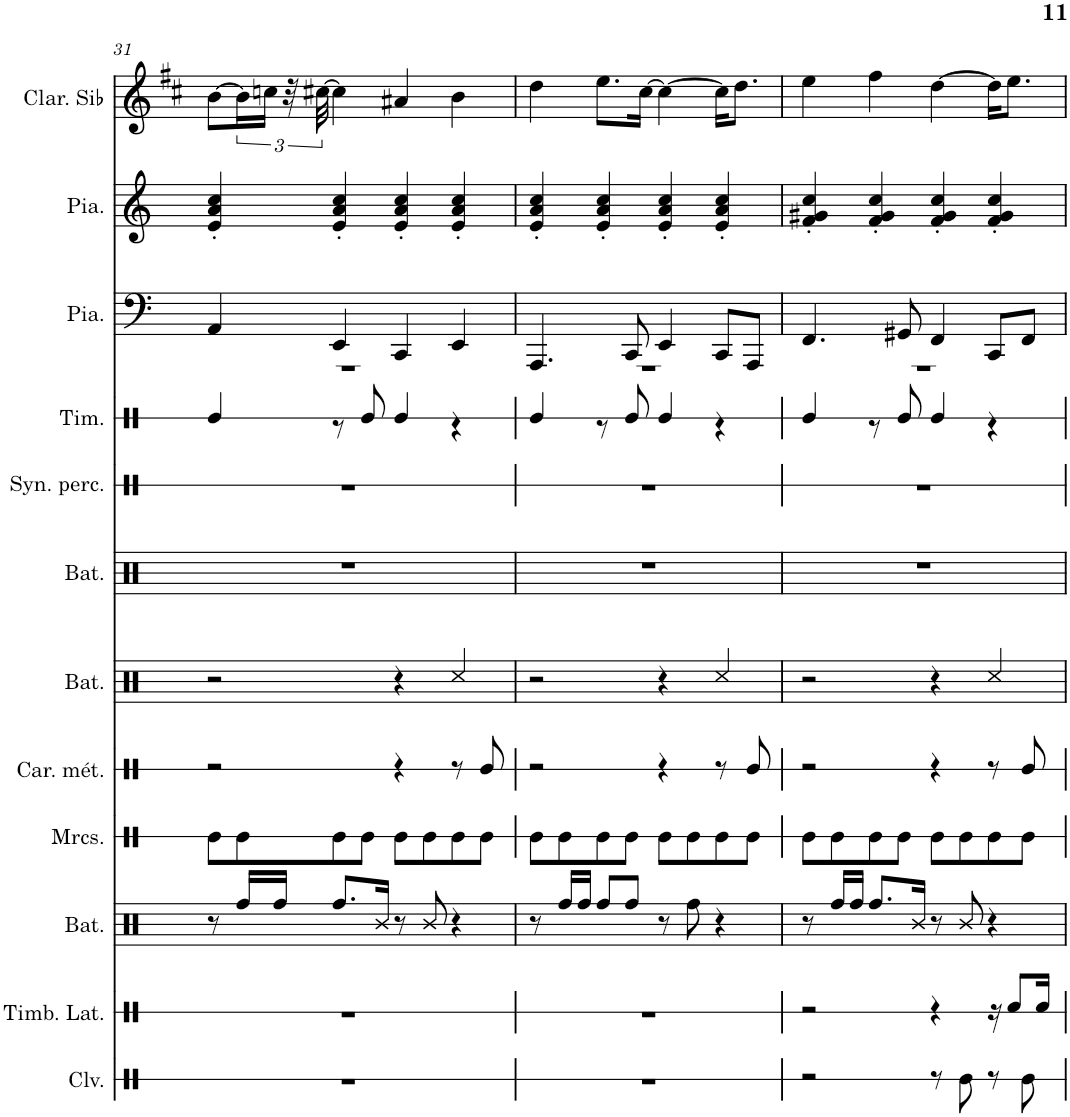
**kern	**kern	**kern	**kern	**kern	**kern	**kern	**kern	**kern	**kern	**kern	**kern
*part12	*part11	*part10	*part9	*part8	*part7	*part6	*part5	*part4	*part3	*part2	*part1
*staff12	*staff11	*staff10	*staff9	*staff8	*staff7	*staff6	*staff5	*staff4	*staff3	*staff2	*staff1
*I"Claves	*I"Timbales latines	*I"Batterie	*I"Maracas	*I"Carillon en métal	*I"Batterie	*I"Batterie	*I"Synthétiseur de percussions	*I"Timbre	*I"Piano	*I"Piano	*I"Clarinette en Sib
*I'Clv.	*I'Timb. Lat.	*I'Bat.	*I'Mrcs.	*I'Car. mét.	*I'Bat.	*I'Bat.	*I'Syn. perc.	*I'Tim.	*I'Pia.	*I'Pia.	*I'Clar. Sib
!!LO:PB:g=z
*clefX	*clefX	*clefX	*clefX	*clefX	*clefX	*clefX	*clefX	*clefX	*clefF4	*clefG2	*clefG2
*	*	*	*	*	*	*	*	*	*	*	*Trd1c2
*k[]	*k[]	*k[]	*k[]	*k[]	*k[]	*k[]	*k[]	*k[]	*k[]	*k[]	*k[f#c#]
*M4/4	*M4/4	*M4/4	*M4/4	*M4/4	*M4/4	*M4/4	*M4/4	*M4/4	*M4/4	*M4/4	*M4/4
=31	=31	=31	=31	=31	=31	=31	=31	=31	=31	=31	=31
*	*	*	*	*	*	*	*	*^	*	*	*
1r	1r	8r	8Re\L	2r	2r	1r	1r	1r	4Re/	4AA/	4e/' 4a/' 4cc/'	[8b\L
.	.	16Rff/LL	8Re\	.	.	.	.	.	.	.	.	24b\L]
.	.	.	.	.	.	.	.	.	.	.	.	24ccn\JJ
.	.	16Rff/JJ	.	.	.	.	.	.	.	.	.	.
.	.	.	.	.	.	.	.	.	.	.	.	48r
.	.	.	.	.	.	.	.	.	.	.	.	[48cc#X\
.	.	8.Rff/L	8Re\	.	.	.	.	.	8r	4EE/	4e/' 4a/' 4cc/'	4cc#\]
.	.	.	8Re\J	.	.	.	.	.	8Re/	.	.	.
.	.	16R/Jk	.	.	.	.	.	.	.	.	.	.
.	.	8r	8Re\L	4r	4r	.	.	.	4Re/	4CC/	4e/' 4a/' 4cc/'	4a#X/
.	.	8R/	8Re\	.	.	.	.	.	.	.	.	.
.	.	4r	8Re\	8r	4Rcc/	.	.	.	4r	4EE/	4e/' 4a/' 4cc/'	4b\
.	.	.	8Re\J	8Re/	.	.	.	.	.	.	.	.
=32	=32	=32	=32	=32	=32	=32	=32	=32	=32	=32	=32	=32
1r	1r	8r	8Re\L	2r	2r	1r	1r	1r	4Re/	4.AAA/	4e/' 4a/' 4cc/'	4dd\
.	.	16Rff/LL	8Re\	.	.	.	.	.	.	.	.	.
.	.	16Rff/JJ	.	.	.	.	.	.	.	.	.	.
.	.	8Rff/L	8Re\	.	.	.	.	.	8r	.	4e/' 4a/' 4cc/'	8.ee\L
.	.	8Rff/J	8Re\J	.	.	.	.	.	8Re/	8CC/	.	.
.	.	.	.	.	.	.	.	.	.	.	.	[16cc#\Jk
.	.	8r	8Re\L	4r	4r	.	.	.	4Re/	4EE/	4e/' 4a/' 4cc/'	4cc#\_
.	.	8Rff\	8Re\	.	.	.	.	.	.	.	.	.
.	.	4r	8Re\	8r	4Rcc/	.	.	.	4r	8CC/L	4e/' 4a/' 4cc/'	16cc#\KL]
.	.	.	.	.	.	.	.	.	.	.	.	8.dd\J
.	.	.	8Re\J	8Re/	.	.	.	.	.	8AAA/J	.	.
=33	=33	=33	=33	=33	=33	=33	=33	=33	=33	=33	=33	=33
2r	2r	8r	8Re\L	2r	2r	1r	1r	1r	4Re/	4.FF/	4f/' 4g#X/' 4cc/'	4ee\
.	.	16Rff/LL	8Re\	.	.	.	.	.	.	.	.	.
.	.	16Rff/JJ	.	.	.	.	.	.	.	.	.	.
.	.	8.Rff/L	8Re\	.	.	.	.	.	8r	.	4f/' 4g#/' 4cc/'	4ff#\
.	.	.	8Re\J	.	.	.	.	.	8Re/	8GG#X/	.	.
.	.	16R/Jk	.	.	.	.	.	.	.	.	.	.
8r	4r	8r	8Re\L	4r	4r	.	.	.	4Re/	4FF/	4f/' 4g#/' 4cc/'	[4dd\
8Re\	.	8R/	8Re\	.	.	.	.	.	.	.	.	.
8r	16r	4r	8Re\	8r	4Rcc/	.	.	.	4r	8CC/L	4f/' 4g#/' 4cc/'	16dd\KL]
.	8Rf/L	.	.	.	.	.	.	.	.	.	.	8.ee\J
8Re\	.	.	8Re\J	8Re/	.	.	.	.	.	8FF/J	.	.
.	16Rf/Jk	.	.	.	.	.	.	.	.	.	.	.
*	*	*	*	*	*	*	*	*v	*v	*	*	*
=	=	=	=	=	=	=	=	=	=	=	=
*-	*-	*-	*-	*-	*-	*-	*-	*-	*-	*-	*-
